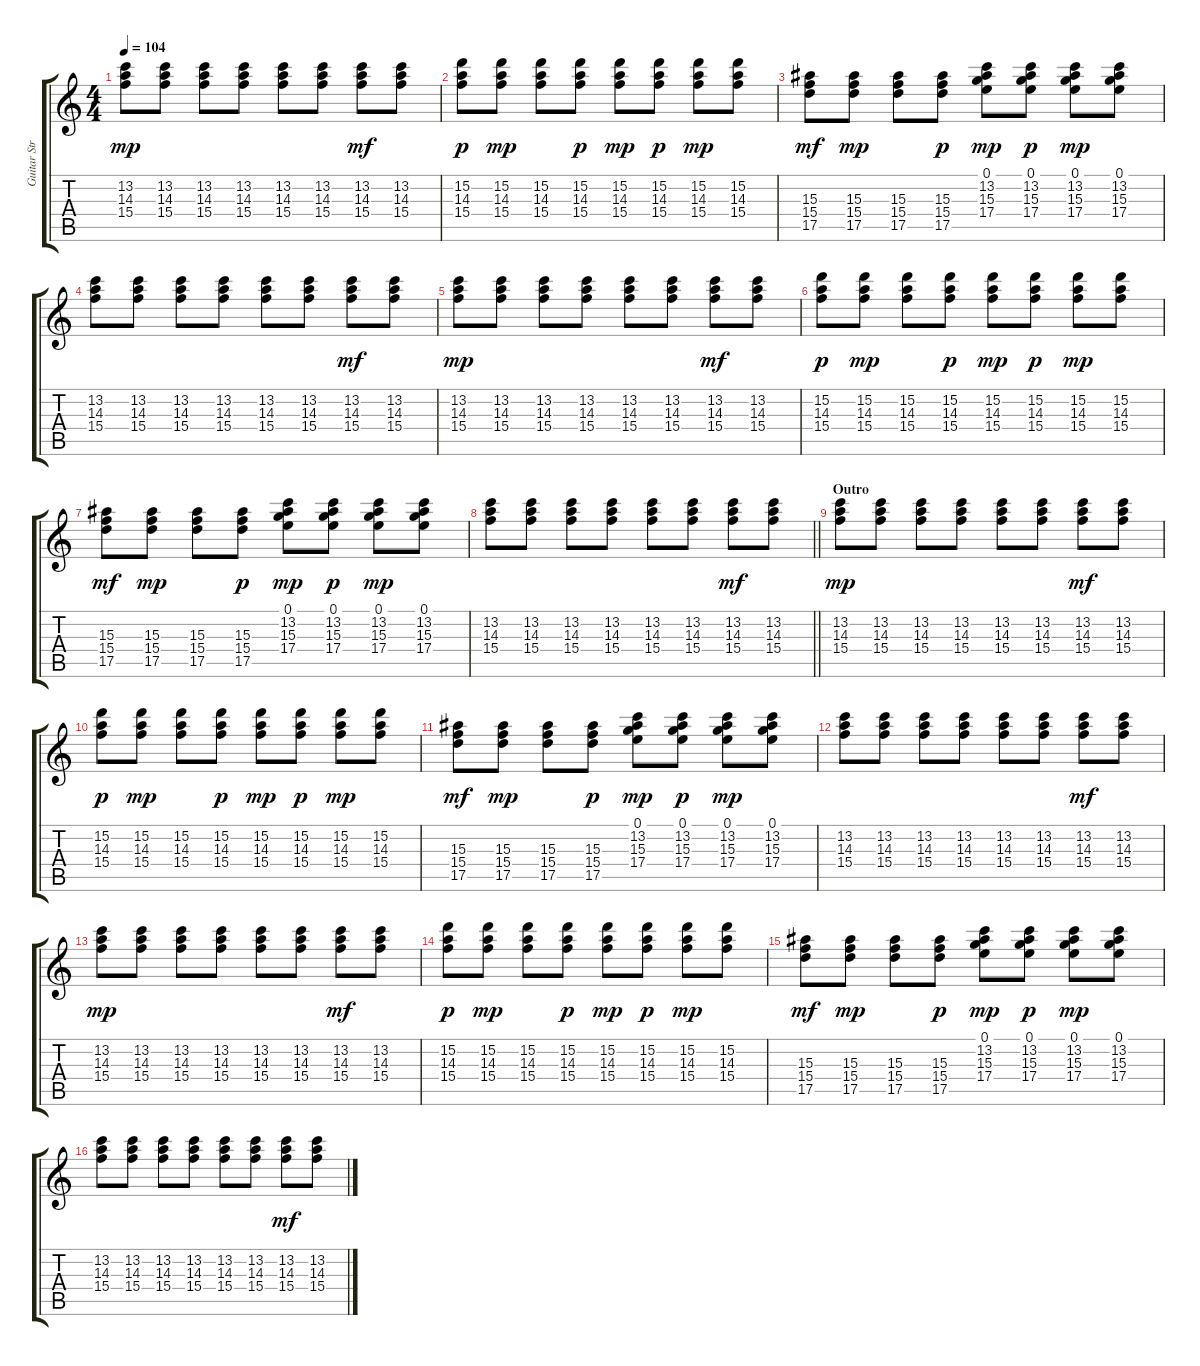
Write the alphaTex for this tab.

\track ("Guitar Strums" "Guitar Str") {instrument electricguitarjazz}
\staff {score tabs}
\tuning (E4 B3 G3 D3 A2 E2) {hide}
\ts (4 4)
\tempo 104
\clef g2
\ks c
(13.2 14.3 15.4).8{dy mp} (13.2 14.3 15.4).8 (13.2 14.3 15.4).8 (13.2 14.3 15.4).8 (13.2 14.3 15.4).8 (13.2 14.3 15.4).8 (13.2 14.3 15.4).8{dy mf} (13.2 14.3 15.4).8 |
(15.2 14.3 15.4).8{dy p} (15.2 14.3 15.4).8{dy mp} (15.2 14.3 15.4).8 (15.2 14.3 15.4).8{dy p} (15.2 14.3 15.4).8{dy mp} (15.2 14.3 15.4).8{dy p} (15.2 14.3 15.4).8{dy mp} (15.2 14.3 15.4).8 |
(15.3 15.4 17.5).8{dy mf} (15.3 15.4 17.5).8{dy mp} (15.3 15.4 17.5).8 (15.3 15.4 17.5).8{dy p} (0.1 13.2 15.3 17.4).8{dy mp} (0.1 13.2 15.3 17.4).8{dy p} (0.1 13.2 15.3 17.4).8{dy mp} (0.1 13.2 15.3 17.4).8 |
(13.2 14.3 15.4).8 (13.2 14.3 15.4).8 (13.2 14.3 15.4).8 (13.2 14.3 15.4).8 (13.2 14.3 15.4).8 (13.2 14.3 15.4).8 (13.2 14.3 15.4).8{dy mf} (13.2 14.3 15.4).8 |
(13.2 14.3 15.4).8{dy mp} (13.2 14.3 15.4).8 (13.2 14.3 15.4).8 (13.2 14.3 15.4).8 (13.2 14.3 15.4).8 (13.2 14.3 15.4).8 (13.2 14.3 15.4).8{dy mf} (13.2 14.3 15.4).8 |
(15.2 14.3 15.4).8{dy p} (15.2 14.3 15.4).8{dy mp} (15.2 14.3 15.4).8 (15.2 14.3 15.4).8{dy p} (15.2 14.3 15.4).8{dy mp} (15.2 14.3 15.4).8{dy p} (15.2 14.3 15.4).8{dy mp} (15.2 14.3 15.4).8 |
(15.3 15.4 17.5).8{dy mf} (15.3 15.4 17.5).8{dy mp} (15.3 15.4 17.5).8 (15.3 15.4 17.5).8{dy p} (0.1 13.2 15.3 17.4).8{dy mp} (0.1 13.2 15.3 17.4).8{dy p} (0.1 13.2 15.3 17.4).8{dy mp} (0.1 13.2 15.3 17.4).8 |
\barLineRight lightlight
(13.2 14.3 15.4).8 (13.2 14.3 15.4).8 (13.2 14.3 15.4).8 (13.2 14.3 15.4).8 (13.2 14.3 15.4).8 (13.2 14.3 15.4).8 (13.2 14.3 15.4).8{dy mf} (13.2 14.3 15.4).8 |
\section ("" "Outro")
(13.2 14.3 15.4).8{dy mp} (13.2 14.3 15.4).8 (13.2 14.3 15.4).8 (13.2 14.3 15.4).8 (13.2 14.3 15.4).8 (13.2 14.3 15.4).8 (13.2 14.3 15.4).8{dy mf} (13.2 14.3 15.4).8 |
(15.2 14.3 15.4).8{dy p} (15.2 14.3 15.4).8{dy mp} (15.2 14.3 15.4).8 (15.2 14.3 15.4).8{dy p} (15.2 14.3 15.4).8{dy mp} (15.2 14.3 15.4).8{dy p} (15.2 14.3 15.4).8{dy mp} (15.2 14.3 15.4).8 |
(15.3 15.4 17.5).8{dy mf} (15.3 15.4 17.5).8{dy mp} (15.3 15.4 17.5).8 (15.3 15.4 17.5).8{dy p} (0.1 13.2 15.3 17.4).8{dy mp} (0.1 13.2 15.3 17.4).8{dy p} (0.1 13.2 15.3 17.4).8{dy mp} (0.1 13.2 15.3 17.4).8 |
(13.2 14.3 15.4).8 (13.2 14.3 15.4).8 (13.2 14.3 15.4).8 (13.2 14.3 15.4).8 (13.2 14.3 15.4).8 (13.2 14.3 15.4).8 (13.2 14.3 15.4).8{dy mf} (13.2 14.3 15.4).8 |
(13.2 14.3 15.4).8{dy mp} (13.2 14.3 15.4).8 (13.2 14.3 15.4).8 (13.2 14.3 15.4).8 (13.2 14.3 15.4).8 (13.2 14.3 15.4).8 (13.2 14.3 15.4).8{dy mf} (13.2 14.3 15.4).8 |
(15.2 14.3 15.4).8{dy p} (15.2 14.3 15.4).8{dy mp} (15.2 14.3 15.4).8 (15.2 14.3 15.4).8{dy p} (15.2 14.3 15.4).8{dy mp} (15.2 14.3 15.4).8{dy p} (15.2 14.3 15.4).8{dy mp} (15.2 14.3 15.4).8 |
(15.3 15.4 17.5).8{dy mf} (15.3 15.4 17.5).8{dy mp} (15.3 15.4 17.5).8 (15.3 15.4 17.5).8{dy p} (0.1 13.2 15.3 17.4).8{dy mp} (0.1 13.2 15.3 17.4).8{dy p} (0.1 13.2 15.3 17.4).8{dy mp} (0.1 13.2 15.3 17.4).8 |
(13.2 14.3 15.4).8 (13.2 14.3 15.4).8 (13.2 14.3 15.4).8 (13.2 14.3 15.4).8 (13.2 14.3 15.4).8 (13.2 14.3 15.4).8 (13.2 14.3 15.4).8{dy mf} (13.2 14.3 15.4).8
